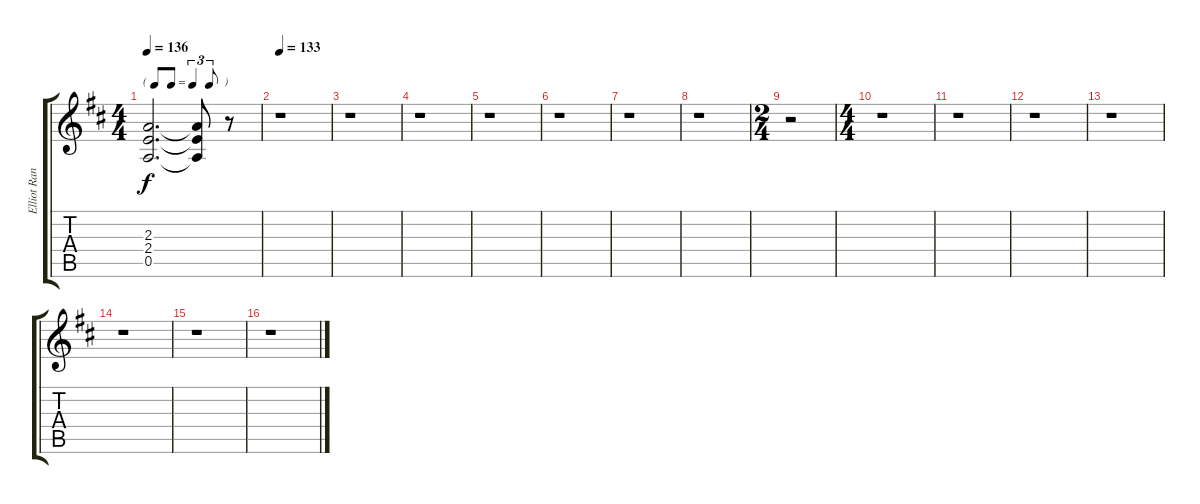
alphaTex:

\track ("Elliot Randall" "Elliot Ran") {instrument overdrivenguitar}
\staff {score tabs}
\tuning (E4 B3 G3 D3 A2 E2) {hide}
\ts (4 4)
\tf triplet8th
\tempo 136
\clef g2
\ks d
(2.3 2.4 0.5).2{d dy f} (2.3{t} 2.4{t} 0.5{t}).8 r.8 |
\tempo 133
r.1 |
r.1 |
r.1 |
r.1 |
r.1 |
r.1 |
r.1 |
\ts (2 4)
r.2 |
\ts (4 4)
r.1 |
r.1 |
r.1 |
r.1 |
r.1 |
r.1 |
r.1
